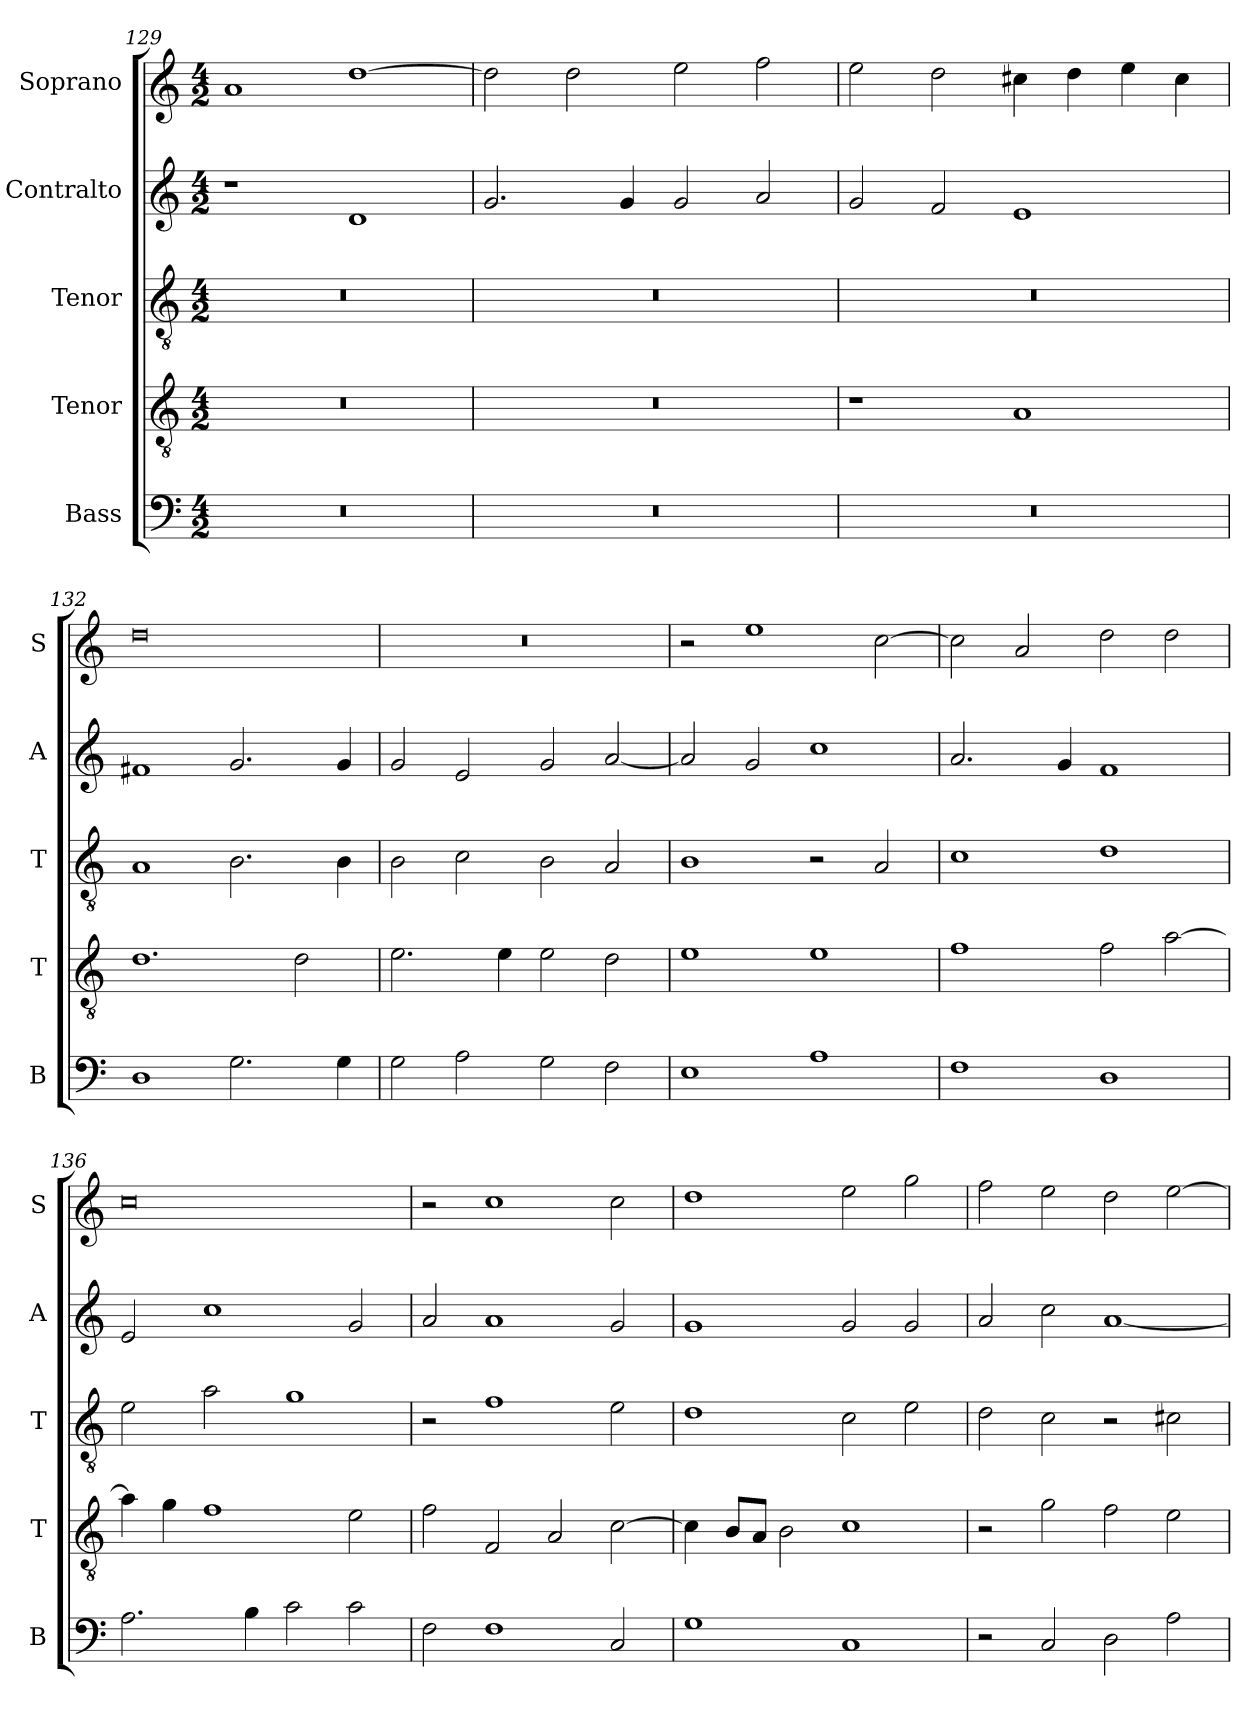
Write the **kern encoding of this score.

**kern	**kern	**kern	**kern	**kern
*part5	*part4	*part3	*part2	*part1
*staff5	*staff4	*staff3	*staff2	*staff1
*I"Bass	*I"Tenor	*I"Tenor	*I"Contralto	*I"Soprano
*I'B	*I'T	*I'T	*I'A	*I'S
*clefF4	*clefGv2	*clefGv2	*clefG2	*clefG2
*k[]	*k[]	*k[]	*k[]	*k[]
*A:aeo	*A:aeo	*A:aeo	*A:aeo	*A:aeo
*M4/2	*M4/2	*M4/2	*M4/2	*M4/2
=129	=129	=129	=129	=129
0r	0r	0r	1r	1a
.	.	.	1d	[1dd
=130	=130	=130	=130	=130
0r	0r	0r	2.g	2dd]
.	.	.	.	2dd
.	.	.	4g	.
.	.	.	2g	2ee
.	.	.	2a	2ff
=131	=131	=131	=131	=131
0r	1r	0r	2g	2ee
.	.	.	2f	2dd
.	1A	.	1e	4cc#X
.	.	.	.	4dd
.	.	.	.	4ee
.	.	.	.	4cc#
=132	=132	=132	=132	=132
1D	1.d	1A	1f#X	0dd
2.G	.	2.B	2.g	.
.	2d	.	.	.
4G	.	4B	4g	.
=133	=133	=133	=133	=133
2G	2.e	2B	2g	0r
2A	.	2c	2e	.
.	4e	.	.	.
2G	2e	2B	2g	.
2F	2d	2A	[2a	.
=134	=134	=134	=134	=134
1E	1e	1B	2a]	2r
.	.	.	2g	1ee
1A	1e	2r	1cc	.
.	.	2A	.	[2cc
=135	=135	=135	=135	=135
1F	1f	1c	2.a	2cc]
.	.	.	.	2a
.	.	.	4g	.
1D	2f	1d	1f	2dd
.	[2a	.	.	2dd
=136	=136	=136	=136	=136
2.A	4a]	2e	2e	0cc
.	4g	.	.	.
.	1f	2a	1cc	.
4B	.	.	.	.
2c	.	1g	.	.
2c	2e	.	2g	.
=137	=137	=137	=137	=137
2F	2f	2r	2a	2r
1F	2F	1f	1a	1cc
.	2A	.	.	.
2C	[2c	2e	2g	2cc
=138	=138	=138	=138	=138
1G	4c]	1d	1g	1dd
.	8B/L	.	.	.
.	8A/J	.	.	.
.	2B	.	.	.
1C	1c	2c	2g	2ee
.	.	2e	2g	2gg
=139	=139	=139	=139	=139
2r	2r	2d	2a	2ff
2C	2g	2c	2cc	2ee
2D	2f	2r	[1a	2dd
2A	2e	2c#X	.	[2ee
=	=	=	=	=
*-	*-	*-	*-	*-
